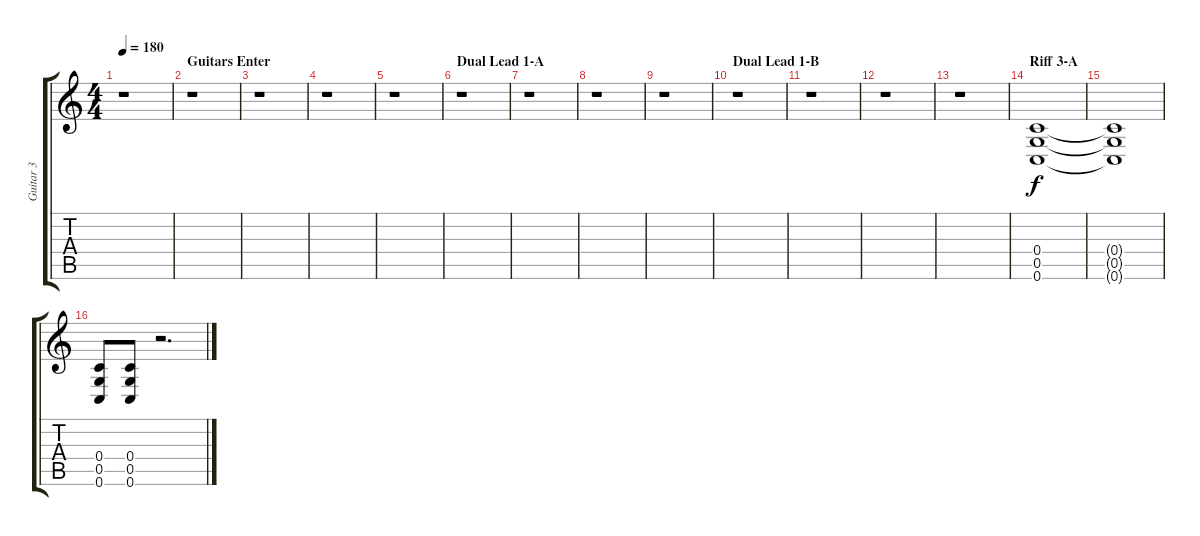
\track ("Guitar 3" "Guitar 3") {instrument distortionguitar}
\staff {score tabs}
\tuning (D4 A3 F3 C3 G2 C2) {hide}
\ts (4 4)
\tempo 180
\clef g2
\ks c
r.1{dy f} |
\section ("" "Guitars Enter")
r.1 |
r.1 |
r.1 |
r.1 |
\section ("" "Dual Lead 1-A")
r.1 |
r.1 |
r.1 |
r.1 |
\section ("" "Dual Lead 1-B")
r.1 |
r.1 |
r.1 |
r.1 |
\section ("" "Riff 3-A")
(0.4 0.5 0.6).1 |
(0.4{t} 0.5{t} 0.6{t}).1 |
(0.4 0.5 0.6).8 (0.4 0.5 0.6).8 r.2{d}
